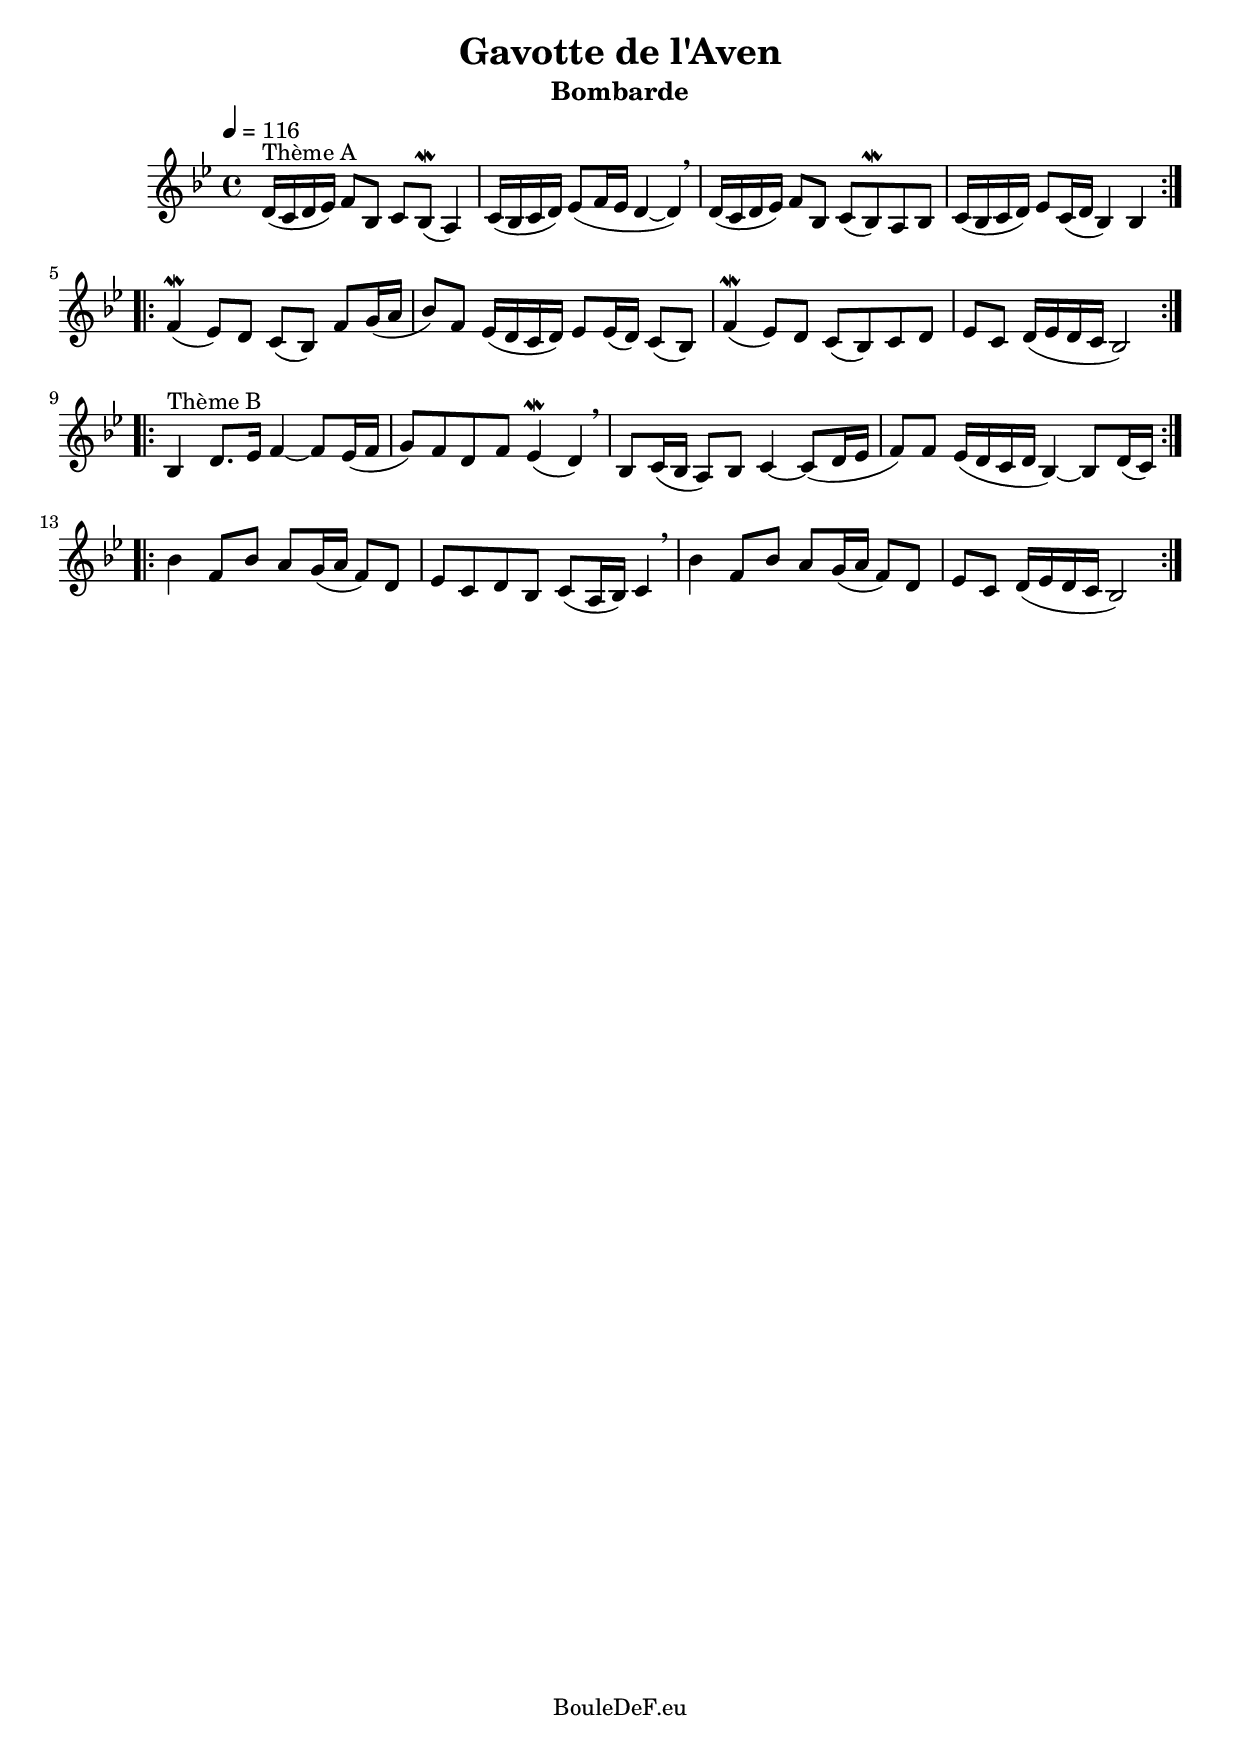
\version "2.16.0"
\include "italiano.ly"

\header {
	title = "Gavotte de l'Aven"
	instrument = "Bombarde"
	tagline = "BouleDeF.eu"
}

aven = \relative sib {
	\clef "treble"
	\key sib \major
	\time 4/4
	\tempo 4 = 116

	\repeat volta 2 {
		| re16^"Thème A"( do re mib) fa8 sib, do sib\mordent( la4)
		| do16( sib do re) mib8( fa16 mib re4~re) \breathe
		\noBreak
		| re16( do re mib) fa8 sib, do( sib\mordent) la sib
		| do16( sib do re) mib8 do16( re sib4) sib
	}
	\break
	\repeat volta 2 {
		| fa'4\mordent( mib8) re do( sib) fa' sol16( la
		| sib8) fa mib16( re do re) mib8 mib16( re) do8( sib)
		| fa'4\mordent( mib8) re do( sib) do re
		| mib do re16( mib re do sib2)
	}
	\break
	\repeat volta 2 {
		| sib4^"Thème B" re8. mib16 fa4~ fa8 mib16( fa
		| sol8) fa re fa mib4\mordent( re) \breathe
		| sib8 do16( sib la8) sib do4~ do8 (re16 mib
		| fa8) fa mib16( re do re sib4)~ sib8 re16( do)
	}
	\repeat volta 2 {
		| sib'4 fa8 sib la sol16( la fa8) re
		| mib do re sib do( la16 sib) do4 \breathe
		| sib'4 fa8 sib la sol16( la fa8) re
		| mib do re16( mib re do sib2)
	}
}

\score {
	\new Staff {
		\aven
	}
	\layout {}
}

\score {
	\new Staff \with {midiInstrument=#"oboe"} {
		\unfoldRepeats { \aven }
	}
	\midi {}
}

